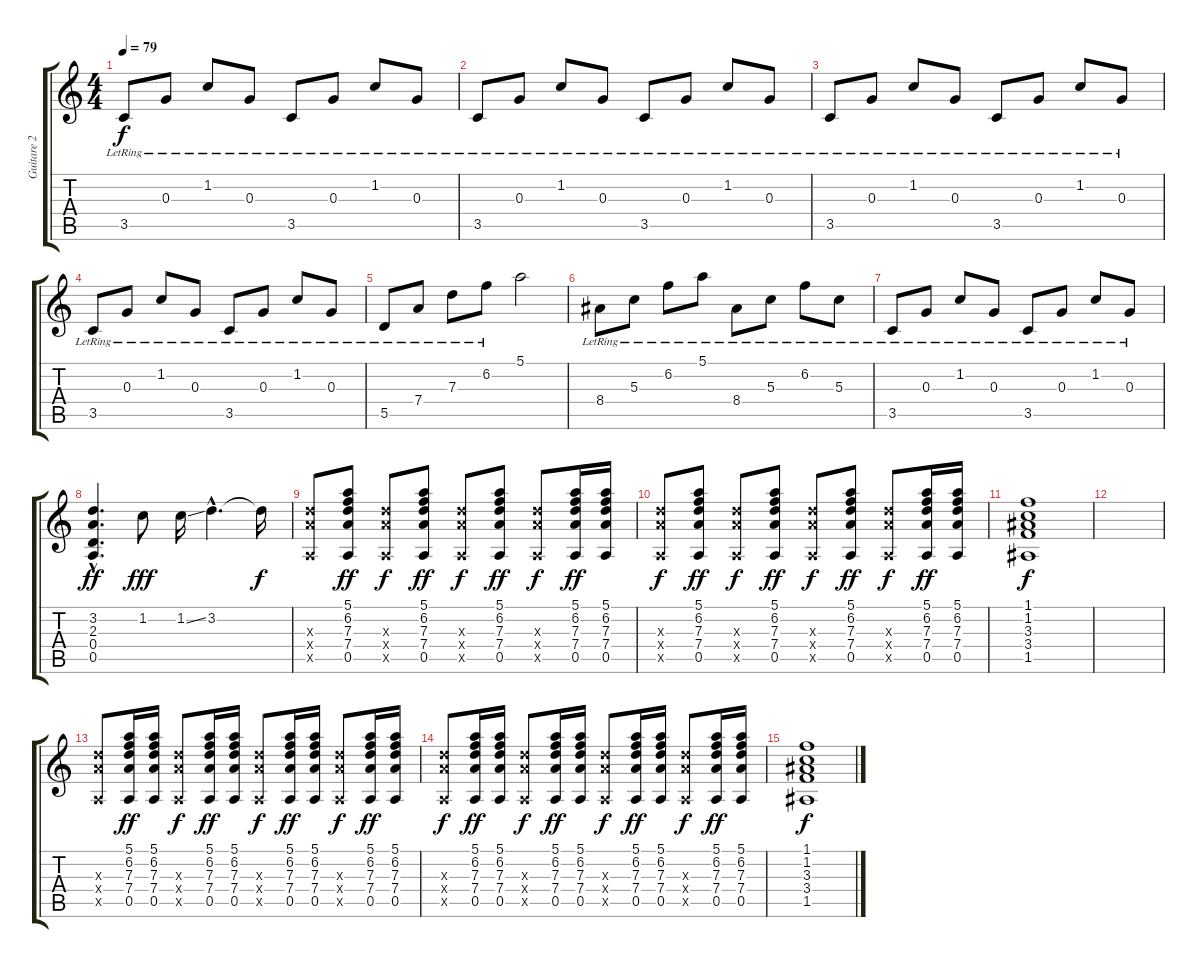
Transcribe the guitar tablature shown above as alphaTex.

\track ("Guitare 2" "Guitare 2") {instrument acousticguitarnylon}
\staff {score tabs}
\tuning (E4 B3 G3 D3 A2 E2) {hide}
\ts (4 4)
\tempo 79
\clef g2
\ks c
3.5{lr}.8{dy f} 0.3{lr}.8 1.2{lr}.8 0.3{lr}.8 3.5{lr}.8 0.3{lr}.8 1.2{lr}.8 0.3{lr}.8 |
3.5{lr}.8 0.3{lr}.8 1.2{lr}.8 0.3{lr}.8 3.5{lr}.8 0.3{lr}.8 1.2{lr}.8 0.3{lr}.8 |
3.5{lr}.8 0.3{lr}.8 1.2{lr}.8 0.3{lr}.8 3.5{lr}.8 0.3{lr}.8 1.2{lr}.8 0.3{lr}.8 |
3.5{lr}.8 0.3{lr}.8 1.2{lr}.8 0.3{lr}.8 3.5{lr}.8 0.3{lr}.8 1.2{lr}.8 0.3{lr}.8 |
5.5{lr}.8 7.4{lr}.8 7.3{lr}.8 6.2{lr}.8 5.1.2 |
8.4{lr}.8 5.3{lr}.8 6.2{lr}.8 5.1{lr}.8 8.4{lr}.8 5.3{lr}.8 6.2{lr}.8 5.3{lr}.8 |
3.5{lr}.8 0.3{lr}.8 1.2{lr}.8 0.3{lr}.8 3.5{lr}.8 0.3{lr}.8 1.2{lr}.8 0.3{lr}.8 |
(3.2{hac} 2.3{hac} 0.4{hac} 0.5{hac}).4{d dy ff} 1.2.8{dy fff} 1.2{ss}.16 3.2{hac}.4{d} 3.2{t}.16{dy f} |
(7.3{x} 7.4{x} 0.5{x}).8 (5.1 6.2 7.3 7.4 0.5).8{dy ff} (7.3{x} 7.4{x} 0.5{x}).8{dy f} (5.1 6.2 7.3 7.4 0.5).8{dy ff} (7.3{x} 7.4{x} 0.5{x}).8{dy f} (5.1 6.2 7.3 7.4 0.5).8{dy ff} (7.3{x} 7.4{x} 0.5{x}).8{dy f} (5.1 6.2 7.3 7.4 0.5).16{dy ff} (5.1 6.2 7.3 7.4 0.5).16 |
(7.3{x} 7.4{x} 0.5{x}).8{dy f} (5.1 6.2 7.3 7.4 0.5).8{dy ff} (7.3{x} 7.4{x} 0.5{x}).8{dy f} (5.1 6.2 7.3 7.4 0.5).8{dy ff} (7.3{x} 7.4{x} 0.5{x}).8{dy f} (5.1 6.2 7.3 7.4 0.5).8{dy ff} (7.3{x} 7.4{x} 0.5{x}).8{dy f} (5.1 6.2 7.3 7.4 0.5).16{dy ff} (5.1 6.2 7.3 7.4 0.5).16 |
(1.1 1.2 3.3 3.4 1.5).1{dy f} |
|
(7.3{x} 7.4{x} 0.5{x}).8 (5.1 6.2 7.3 7.4 0.5).16{dy ff} (5.1 6.2 7.3 7.4 0.5).16 (7.3{x} 7.4{x} 0.5{x}).8{dy f} (5.1 6.2 7.3 7.4 0.5).16{dy ff} (5.1 6.2 7.3 7.4 0.5).16 (7.3{x} 7.4{x} 0.5{x}).8{dy f} (5.1 6.2 7.3 7.4 0.5).16{dy ff} (5.1 6.2 7.3 7.4 0.5).16 (7.3{x} 7.4{x} 0.5{x}).8{dy f} (5.1 6.2 7.3 7.4 0.5).16{dy ff} (5.1 6.2 7.3 7.4 0.5).16 |
(7.3{x} 7.4{x} 0.5{x}).8{dy f} (5.1 6.2 7.3 7.4 0.5).16{dy ff} (5.1 6.2 7.3 7.4 0.5).16 (7.3{x} 7.4{x} 0.5{x}).8{dy f} (5.1 6.2 7.3 7.4 0.5).16{dy ff} (5.1 6.2 7.3 7.4 0.5).16 (7.3{x} 7.4{x} 0.5{x}).8{dy f} (5.1 6.2 7.3 7.4 0.5).16{dy ff} (5.1 6.2 7.3 7.4 0.5).16 (7.3{x} 7.4{x} 0.5{x}).8{dy f} (5.1 6.2 7.3 7.4 0.5).16{dy ff} (5.1 6.2 7.3 7.4 0.5).16 |
(1.1 1.2 3.3 3.4 1.5).1{dy f}
